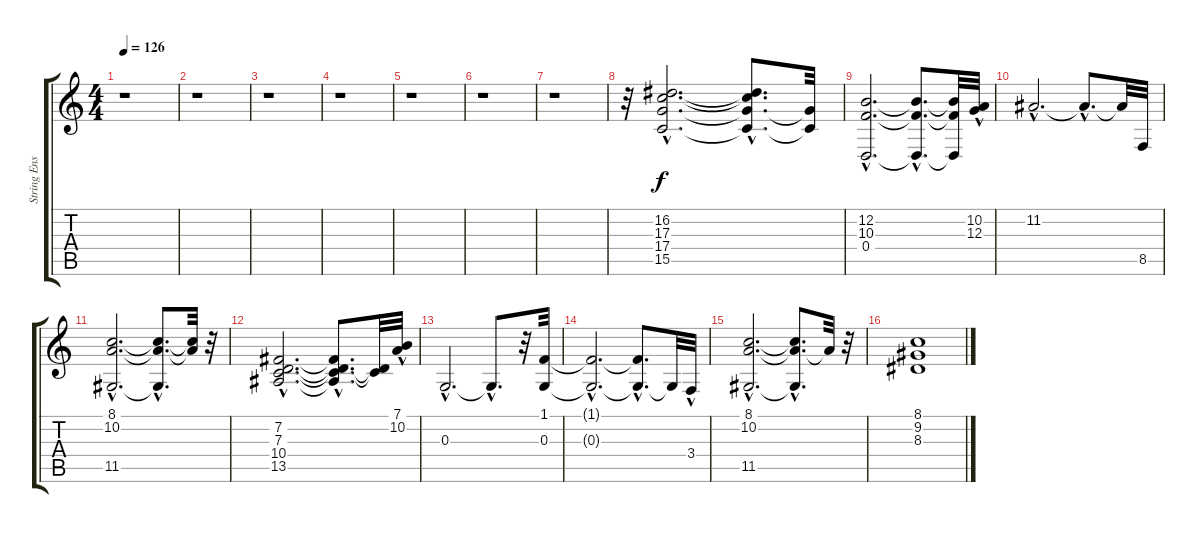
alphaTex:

\track ("String Ensemble" "String Ens") {instrument stringensemble2}
\staff {score tabs}
\tuning (E4 B3 G3 D3 A2 E2) {hide}
\ts (4 4)
\tempo 126
\clef g2
\ks c
r.1{dy f} |
r.1 |
r.1 |
r.1 |
r.1 |
r.1 |
r.1 |
r.32 (16.2{hac} 17.3{hac} 17.4{hac} 15.5{hac}).2{d} (16.2{hac t} 17.3{hac t} 17.4{hac t} 15.5{hac t}).8{d} (17.4{t} 15.5{t}).32 |
(12.2{hac} 10.3{hac} 0.4{hac}).2{d} (12.2{hac t} 10.3{hac t} 0.4{hac t}).8{d} (12.2{t} 10.3{t} 0.4{t}).32 (10.2{hac} 12.3{hac}).32 |
11.2{hac}.2{d} 11.2{hac t}.8{d} 11.2{t}.32 8.5.32 |
(8.1{hac} 10.2{hac} 11.5{hac}).2{d} (8.1{hac t} 10.2{hac t} 11.5{hac t}).8{d} (8.1{t} 10.2{t}).32 r.32 |
(7.2{hac} 7.3{hac} 10.4{hac} 13.5{hac}).2{d} (7.2{hac t} 7.3{hac t} 10.4{hac t} 13.5{hac t}).8{d} (7.3{t} 10.4{t}).32 (7.1{hac} 10.2).32 |
0.3{hac}.2{d} 0.3{hac t}.8{d} r.32 (1.1 0.3).32 |
(1.1{hac t} 0.3{hac t}).2{d} (1.1{hac t} 0.3{hac t}).8{d} 0.3{t}.32 3.4{hac}.32 |
(8.1{hac} 10.2{hac} 11.5{hac}).2{d} (8.1{hac t} 10.2{hac t} 11.5{hac t}).8{d} 10.2{t}.32 r.32 |
(8.1 9.2 8.3).1
